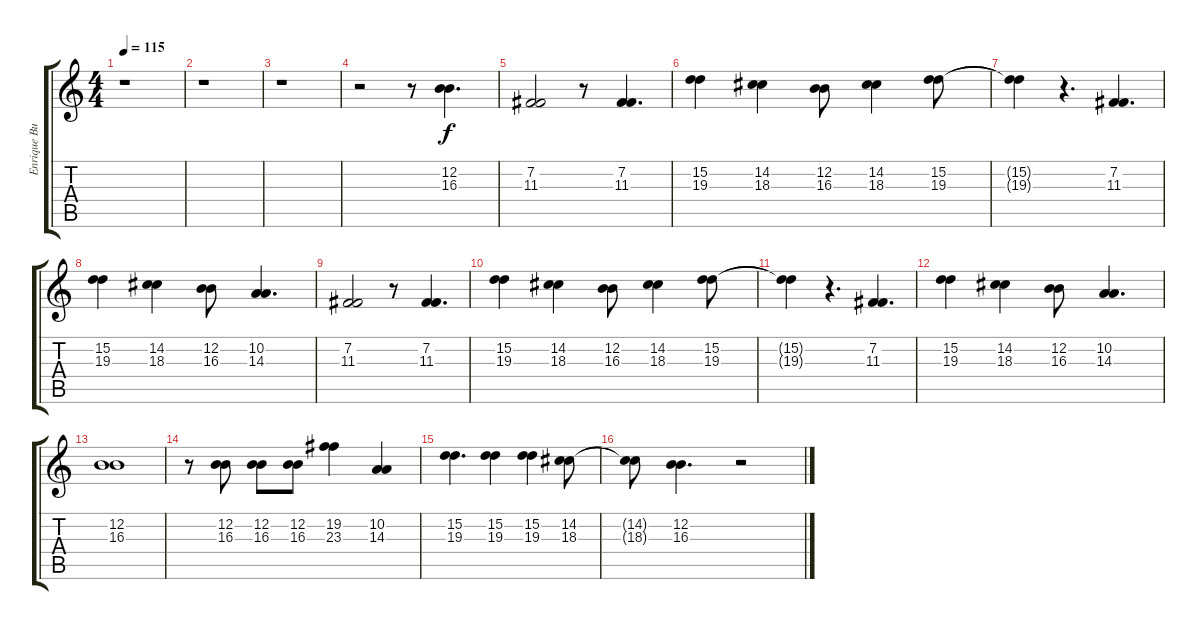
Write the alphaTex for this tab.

\track ("Enrique Bumbury" "Enrique Bu") {instrument sopranosax}
\staff {score tabs}
\tuning (E4 B3 G3 D3 A2 E2) {hide}
\ts (4 4)
\tempo 115
\clef g2
\ks c
r.1{dy f} |
r.1 |
r.1 |
r.2 r.8 (12.2 16.3).4{d} |
(7.2 11.3).2 r.8 (7.2 11.3).4{d} |
(15.2 19.3).4 (14.2 18.3).4 (12.2 16.3).8 (14.2 18.3).4 (15.2 19.3).8 |
(15.2{t} 19.3{t}).4 r.4{d} (7.2 11.3).4{d} |
(15.2 19.3).4 (14.2 18.3).4 (12.2 16.3).8 (10.2 14.3).4{d} |
(7.2 11.3).2 r.8 (7.2 11.3).4{d} |
(15.2 19.3).4 (14.2 18.3).4 (12.2 16.3).8 (14.2 18.3).4 (15.2 19.3).8 |
(15.2{t} 19.3{t}).4 r.4{d} (7.2 11.3).4{d} |
(15.2 19.3).4 (14.2 18.3).4 (12.2 16.3).8 (10.2 14.3).4{d} |
(12.2 16.3).1 |
r.8 (12.2 16.3).8 (12.2 16.3).8 (12.2 16.3).8 (19.2 23.3).4 (10.2 14.3).4 |
(15.2 19.3).4{d} (15.2 19.3).4 (15.2 19.3).4 (14.2 18.3).8 |
(14.2{t} 18.3{t}).8 (12.2 16.3).4{d} r.2
